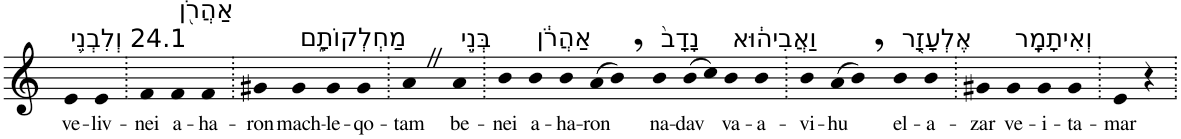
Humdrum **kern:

**kern	**text
*part1	*part1
*staff1	*staff1
*I"Piano	*
*I'Pno	*
*clefG2	*
*k[]	*
=1	=1
!LO:TX:a:t=24.1 וְלִבְנֵ֥י	!
!	!LO:LY:b
4e	ve-
!	!LO:LY:b
4e	-liv-
=2.	=2.
!	!LO:LY:b
4f	-nei
!LO:TX:a:t=אַהֲרֹ֖ן	!
!	!LO:LY:b
4f	a-
!	!LO:LY:b
4f	-ha-
=3.	=3.
!	!LO:LY:b
4g#X	-ron
!LO:TX:a:t=מַחְלְקוֹתָ֑ם	!
!	!LO:LY:b
4g#	mach-
!	!LO:LY:b
4g#	-le-
!	!LO:LY:b
4g#	-qo-
=4.	=4.
!	!LO:LY:b
4aZ	-tam
!LO:TX:a:t=בְּנֵ֣י	!
!	!LO:LY:b
4a	be-
=5.	=5.
!	!LO:LY:b
4b	-nei
!LO:TX:a:t=אַהֲרֹ֔ן	!
!	!LO:LY:b
4b	a-
!	!LO:LY:b
4b	-ha-
!	!LO:LY:b
(>8a	-ron
8b,)	.
!LO:TX:a:t=נָדָב֙	!
!	!LO:LY:b
4b	na-
!	!LO:LY:b
(>8b	-dav
8cc)	.
!LO:TX:a:t=וַאֲבִיה֔וּא	!
!	!LO:LY:b
4b	va-
!	!LO:LY:b
4b	-a-
=6.	=6.
!	!LO:LY:b
4b	-vi-
!	!LO:LY:b
(>8a	-hu
8b,)	.
!LO:TX:a:t=אֶלְעָזָ֖ר	!
!	!LO:LY:b
4b	el-
!	!LO:LY:b
4b	-a-
=7.	=7.
!	!LO:LY:b
4g#X	-zar
!LO:TX:a:t=וְאִיתָמָֽר	!
!	!LO:LY:b
4g#	ve-
!	!LO:LY:b
4g#	-i-
!	!LO:LY:b
4g#	-ta-
=8.	=8.
!	!LO:LY:b
4e	-mar
4r	.
=.	=.
*-	*-
